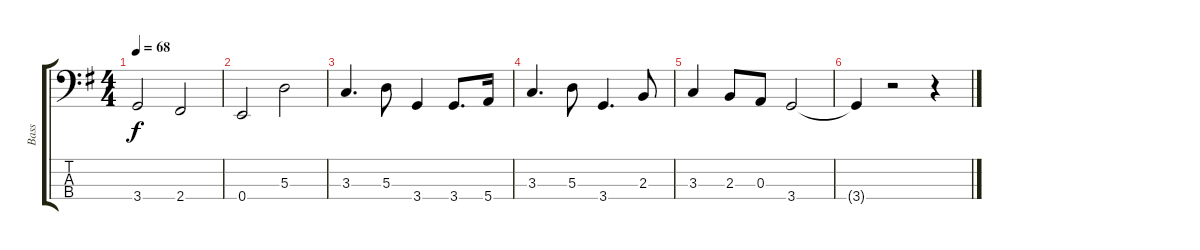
\track ("Bass" "Bass") {instrument electricbassfinger}
\staff {score tabs}
\tuning (G2 D2 A1 E1) {hide}
\ts (4 4)
\tempo 68
\clef f4
\ks g
3.4.2{dy f} 2.4.2 |
0.4.2 5.3.2 |
3.3.4{d} 5.3.8 3.4.4 3.4.8{d} 5.4.16 |
3.3.4{d} 5.3.8 3.4.4{d} 2.3.8 |
3.3.4 2.3.8 0.3.8 3.4.2 |
3.4{t}.4 r.2 r.4
